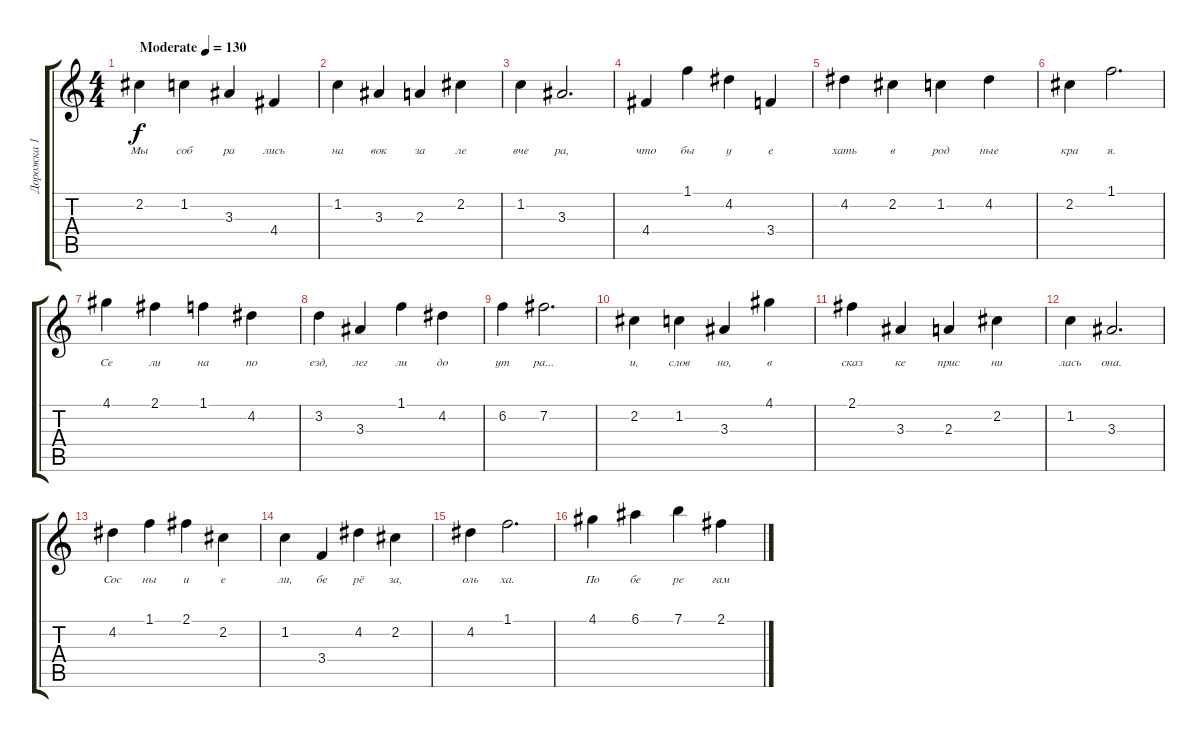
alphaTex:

\track ("Дорожка 1" "Дорожка 1") {instrument acousticguitarsteel}
\staff {score tabs}
\tuning (E4 B3 G3 D3 A2 E2) {hide}
\ts (4 4)
\tempo (130 "Moderate")
\clef g2
\ks c
2.2.4{lyrics (0 "Мы") lyrics (1 "") lyrics (2 "") lyrics (3 "") lyrics (4 "") dy f instrument acousticguitarsteel} 1.2.4{lyrics (0 "соб") lyrics (1 "") lyrics (2 "") lyrics (3 "") lyrics (4 "")} 3.3.4{lyrics (0 "ра") lyrics (1 "") lyrics (2 "") lyrics (3 "") lyrics (4 "")} 4.4.4{lyrics (0 "лись") lyrics (1 "") lyrics (2 "") lyrics (3 "") lyrics (4 "")} |
1.2.4{lyrics (0 "на") lyrics (1 "") lyrics (2 "") lyrics (3 "") lyrics (4 "")} 3.3.4{lyrics (0 "вок") lyrics (1 "") lyrics (2 "") lyrics (3 "") lyrics (4 "")} 2.3.4{lyrics (0 "за") lyrics (1 "") lyrics (2 "") lyrics (3 "") lyrics (4 "")} 2.2.4{lyrics (0 "ле") lyrics (1 "") lyrics (2 "") lyrics (3 "") lyrics (4 "")} |
1.2.4{lyrics (0 "вче") lyrics (1 "") lyrics (2 "") lyrics (3 "") lyrics (4 "")} 3.3.2{d lyrics (0 "ра,") lyrics (1 "") lyrics (2 "") lyrics (3 "") lyrics (4 "")} |
4.4.4{lyrics (0 "что") lyrics (1 "") lyrics (2 "") lyrics (3 "") lyrics (4 "")} 1.1.4{lyrics (0 "бы") lyrics (1 "") lyrics (2 "") lyrics (3 "") lyrics (4 "")} 4.2.4{lyrics (0 "у") lyrics (1 "") lyrics (2 "") lyrics (3 "") lyrics (4 "")} 3.4.4{lyrics (0 "е") lyrics (1 "") lyrics (2 "") lyrics (3 "") lyrics (4 "")} |
4.2.4{lyrics (0 "хать") lyrics (1 "") lyrics (2 "") lyrics (3 "") lyrics (4 "")} 2.2.4{lyrics (0 "в") lyrics (1 "") lyrics (2 "") lyrics (3 "") lyrics (4 "")} 1.2.4{lyrics (0 "род") lyrics (1 "") lyrics (2 "") lyrics (3 "") lyrics (4 "")} 4.2.4{lyrics (0 "ные") lyrics (1 "") lyrics (2 "") lyrics (3 "") lyrics (4 "")} |
2.2.4{lyrics (0 "кра") lyrics (1 "") lyrics (2 "") lyrics (3 "") lyrics (4 "")} 1.1.2{d lyrics (0 "я.") lyrics (1 "") lyrics (2 "") lyrics (3 "") lyrics (4 "")} |
4.1.4{lyrics (0 "Се") lyrics (1 "") lyrics (2 "") lyrics (3 "") lyrics (4 "")} 2.1.4{lyrics (0 "ли") lyrics (1 "") lyrics (2 "") lyrics (3 "") lyrics (4 "")} 1.1.4{lyrics (0 "на") lyrics (1 "") lyrics (2 "") lyrics (3 "") lyrics (4 "")} 4.2.4{lyrics (0 "по") lyrics (1 "") lyrics (2 "") lyrics (3 "") lyrics (4 "")} |
3.2.4{lyrics (0 "езд,") lyrics (1 "") lyrics (2 "") lyrics (3 "") lyrics (4 "")} 3.3.4{lyrics (0 "лег") lyrics (1 "") lyrics (2 "") lyrics (3 "") lyrics (4 "")} 1.1.4{lyrics (0 "ли") lyrics (1 "") lyrics (2 "") lyrics (3 "") lyrics (4 "")} 4.2.4{lyrics (0 "до") lyrics (1 "") lyrics (2 "") lyrics (3 "") lyrics (4 "")} |
6.2.4{lyrics (0 "ут") lyrics (1 "") lyrics (2 "") lyrics (3 "") lyrics (4 "")} 7.2.2{d lyrics (0 "ра...") lyrics (1 "") lyrics (2 "") lyrics (3 "") lyrics (4 "")} |
2.2.4{lyrics (0 "и,") lyrics (1 "") lyrics (2 "") lyrics (3 "") lyrics (4 "")} 1.2.4{lyrics (0 "слов") lyrics (1 "") lyrics (2 "") lyrics (3 "") lyrics (4 "")} 3.3.4{lyrics (0 "но,") lyrics (1 "") lyrics (2 "") lyrics (3 "") lyrics (4 "")} 4.1.4{lyrics (0 "в") lyrics (1 "") lyrics (2 "") lyrics (3 "") lyrics (4 "")} |
2.1.4{lyrics (0 "сказ") lyrics (1 "") lyrics (2 "") lyrics (3 "") lyrics (4 "")} 3.3.4{lyrics (0 "ке") lyrics (1 "") lyrics (2 "") lyrics (3 "") lyrics (4 "")} 2.3.4{lyrics (0 "прис") lyrics (1 "") lyrics (2 "") lyrics (3 "") lyrics (4 "")} 2.2.4{lyrics (0 "ни") lyrics (1 "") lyrics (2 "") lyrics (3 "") lyrics (4 "")} |
1.2.4{lyrics (0 "лась") lyrics (1 "") lyrics (2 "") lyrics (3 "") lyrics (4 "")} 3.3.2{d lyrics (0 "она.") lyrics (1 "") lyrics (2 "") lyrics (3 "") lyrics (4 "")} |
4.2.4{lyrics (0 "Сос") lyrics (1 "") lyrics (2 "") lyrics (3 "") lyrics (4 "")} 1.1.4{lyrics (0 "ны") lyrics (1 "") lyrics (2 "") lyrics (3 "") lyrics (4 "")} 2.1.4{lyrics (0 "и") lyrics (1 "") lyrics (2 "") lyrics (3 "") lyrics (4 "")} 2.2.4{lyrics (0 "е") lyrics (1 "") lyrics (2 "") lyrics (3 "") lyrics (4 "")} |
1.2.4{lyrics (0 "ли,") lyrics (1 "") lyrics (2 "") lyrics (3 "") lyrics (4 "")} 3.4.4{lyrics (0 "бе") lyrics (1 "") lyrics (2 "") lyrics (3 "") lyrics (4 "")} 4.2.4{lyrics (0 "рё") lyrics (1 "") lyrics (2 "") lyrics (3 "") lyrics (4 "")} 2.2.4{lyrics (0 "за,") lyrics (1 "") lyrics (2 "") lyrics (3 "") lyrics (4 "")} |
4.2.4{lyrics (0 "оль") lyrics (1 "") lyrics (2 "") lyrics (3 "") lyrics (4 "")} 1.1.2{d lyrics (0 "ха.") lyrics (1 "") lyrics (2 "") lyrics (3 "") lyrics (4 "")} |
4.1.4{lyrics (0 "По") lyrics (1 "") lyrics (2 "") lyrics (3 "") lyrics (4 "")} 6.1.4{lyrics (0 "бе") lyrics (1 "") lyrics (2 "") lyrics (3 "") lyrics (4 "")} 7.1.4{lyrics (0 "ре") lyrics (1 "") lyrics (2 "") lyrics (3 "") lyrics (4 "")} 2.1.4{lyrics (0 "гам") lyrics (1 "") lyrics (2 "") lyrics (3 "") lyrics (4 "")}
